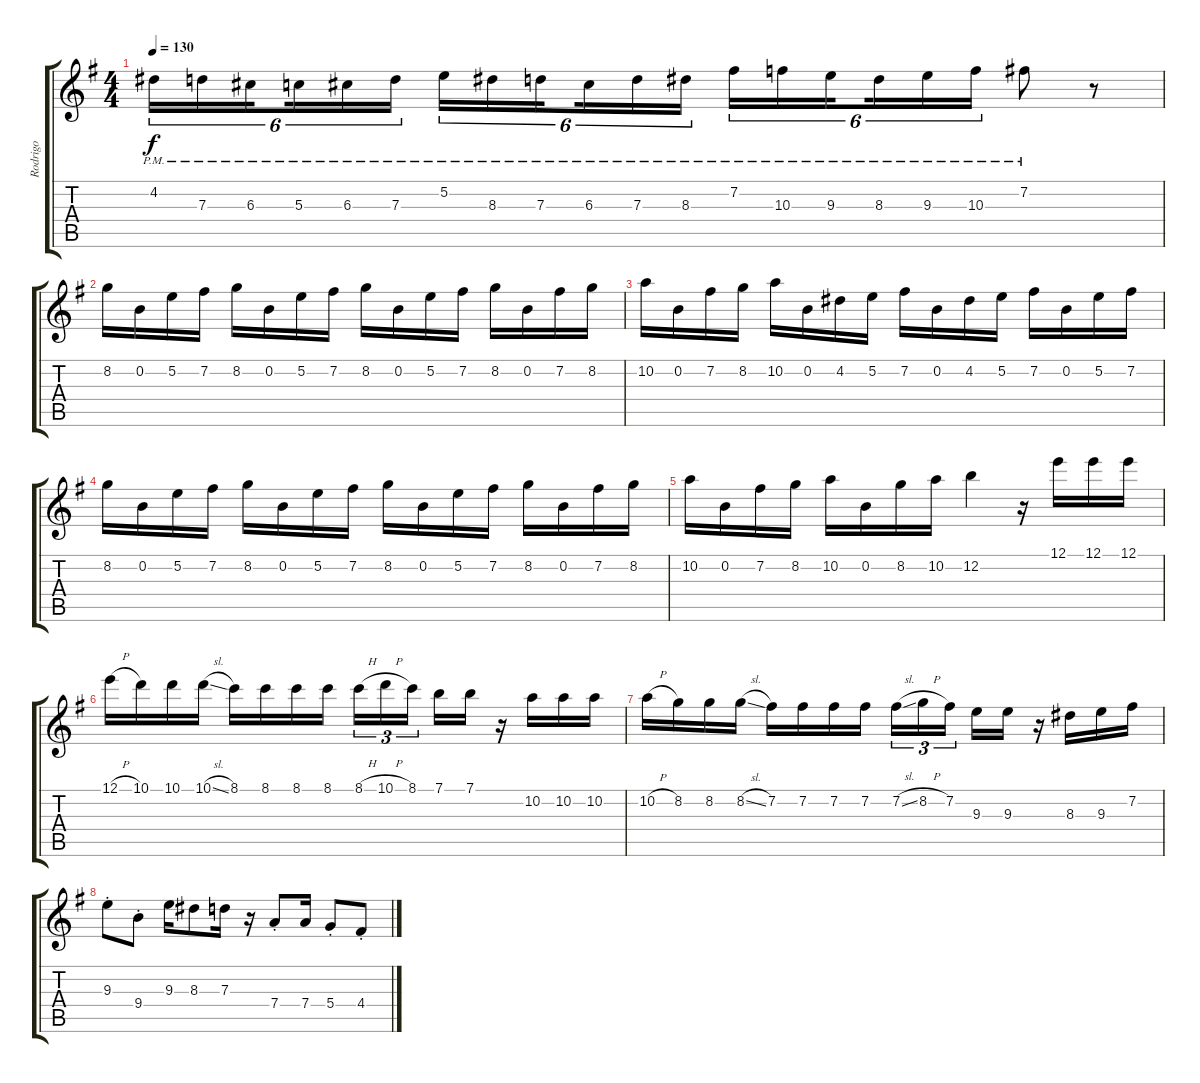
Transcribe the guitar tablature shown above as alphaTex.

\track ("Rodrigo" "Rodrigo") {instrument acousticguitarnylon}
\staff {score tabs}
\tuning (E4 B3 G3 D3 A2 E2) {hide}
\ts (4 4)
\tempo 130
\clef g2
\ks g
4.2{pm}.16{tu (6 4) dy f} 7.3{pm}.16{tu (6 4)} 6.3{pm}.16{tu (6 4) beam splitsecondary} 5.3{pm}.16{tu (6 4)} 6.3{pm}.16{tu (6 4)} 7.3{pm}.16{tu (6 4)} 5.2{pm}.16{tu (6 4)} 8.3{pm}.16{tu (6 4)} 7.3{pm}.16{tu (6 4) beam splitsecondary} 6.3{pm}.16{tu (6 4)} 7.3{pm}.16{tu (6 4)} 8.3{pm}.16{tu (6 4)} 7.2{pm}.16{tu (6 4)} 10.3{pm}.16{tu (6 4)} 9.3{pm}.16{tu (6 4) beam splitsecondary} 8.3{pm}.16{tu (6 4)} 9.3{pm}.16{tu (6 4)} 10.3{pm}.16{tu (6 4)} 7.2{pm}.8 r.8 |
8.2.16 0.2.16 5.2.16 7.2.16 8.2.16 0.2.16 5.2.16 7.2.16 8.2.16 0.2.16 5.2.16 7.2.16 8.2.16 0.2.16 7.2.16 8.2.16 |
10.2.16 0.2.16 7.2.16 8.2.16 10.2.16 0.2.16 4.2.16 5.2.16 7.2.16 0.2.16 4.2.16 5.2.16 7.2.16 0.2.16 5.2.16 7.2.16 |
8.2.16 0.2.16 5.2.16 7.2.16 8.2.16 0.2.16 5.2.16 7.2.16 8.2.16 0.2.16 5.2.16 7.2.16 8.2.16 0.2.16 7.2.16 8.2.16 |
10.2.16 0.2.16 7.2.16 8.2.16 10.2.16 0.2.16 8.2.16 10.2.16 12.2.4 r.16 12.1.16 12.1.16 12.1.16 |
12.1{h}.16 10.1.16 10.1.16 10.1{sl}.16 8.1.16 8.1.16 8.1.16 8.1.16 8.1{h}.16{tu (3 2)} 10.1{h}.16{tu (3 2)} 8.1.16{tu (3 2) beam splitsecondary} 7.1.16 7.1.16 r.16 10.2.16 10.2.16 10.2.16 |
10.2{h}.16 8.2.16 8.2.16 8.2{sl}.16 7.2.16 7.2.16 7.2.16 7.2.16 7.2{sl}.16{tu (3 2)} 8.2{h}.16{tu (3 2)} 7.2.16{tu (3 2) beam splitsecondary} 9.3.16 9.3.16 r.16 8.3.16 9.3.16 7.2.16 |
9.3{st}.8 9.4{st}.8 9.3.16 8.3.8 7.3.16 r.16 7.4{st}.8 7.4.16 5.4{st}.8 4.4{st}.8
